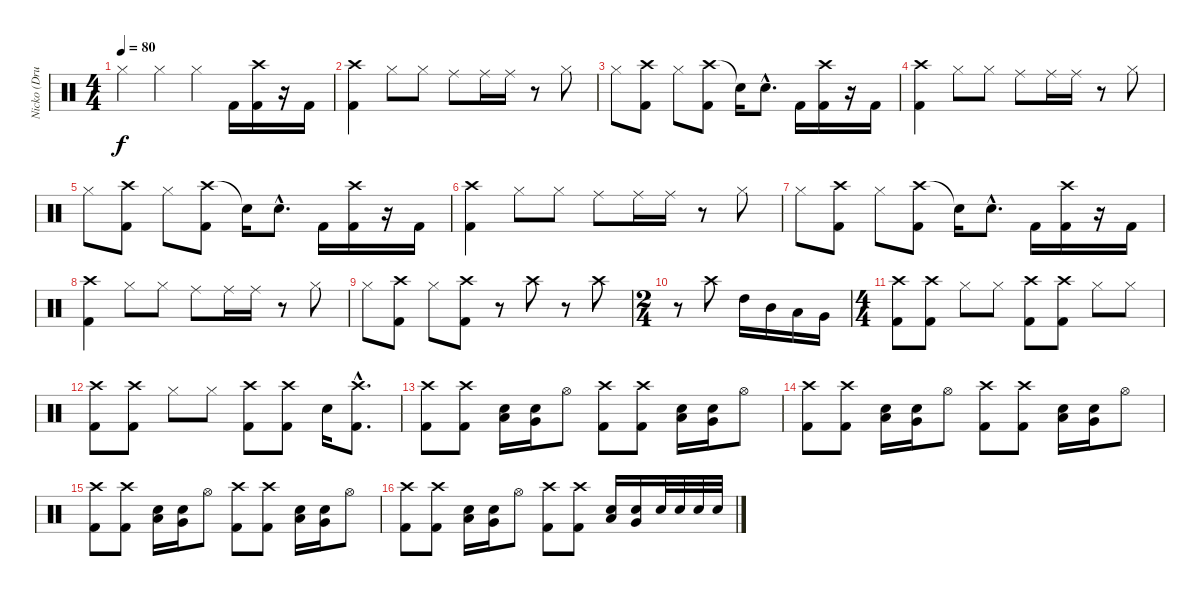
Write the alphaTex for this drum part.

\track ("Nicko (Drums)" "Nicko (Dru") {instrument percussion}
\staff {score}
\articulation defaults
\ts (4 4)
\tempo 80
\clef neutral
\ks c "Hi-Hat (closed)".4{dy f} "Hi-Hat (closed)".4 "Hi-Hat (closed)".4 "Kick (hit) 2".16
("Crash high (hit)" "Kick (hit) 2").16 r.16 "Kick (hit) 2".16 |
("Crash high (hit)" "Kick (hit) 2").4 "Hi-Hat (closed)".8 "Hi-Hat (closed)".8 "Ride (middle)".8 "Ride (middle)".16 "Ride (middle)".16 r.8 "Hi-Hat (closed)".8 |
"Hi-Hat (closed)".8 ("Crash high (hit)" "Kick (hit) 2").8 "Hi-Hat (closed)".8 ("Crash high (hit)" "Kick (hit) 2").8 "Snare (hit)"{t}.16 "Snare (hit) 2"{hac}.8{d} "Kick (hit) 2".16 ("Crash high (hit)" "Kick (hit) 2").16 r.16 "Kick (hit) 2".16 |
("Crash high (hit)" "Kick (hit) 2").4 "Hi-Hat (closed)".8 "Hi-Hat (closed)".8 "Ride (middle)".8 "Ride (middle)".16 "Ride (middle)".16 r.8 "Hi-Hat (closed)".8 |
"Hi-Hat (closed)".8 ("Crash high (hit)" "Kick (hit) 2").8 "Hi-Hat (closed)".8 ("Crash high (hit)" "Kick (hit) 2").8 "Snare (hit)"{t}.16 "Snare (hit) 2"{hac}.8{d} "Kick (hit) 2".16 ("Crash high (hit)" "Kick (hit) 2").16 r.16 "Kick (hit) 2".16 |
("Crash high (hit)" "Kick (hit) 2").4 "Hi-Hat (closed)".8 "Hi-Hat (closed)".8 "Ride (middle)".8 "Ride (middle)".16 "Ride (middle)".16 r.8 "Hi-Hat (closed)".8 |
"Hi-Hat (closed)".8 ("Crash high (hit)" "Kick (hit) 2").8 "Hi-Hat (closed)".8 ("Crash high (hit)" "Kick (hit) 2").8 "Snare (hit)"{t}.16 "Snare (hit) 2"{hac}.8{d} "Kick (hit) 2".16 ("Crash high (hit)" "Kick (hit) 2").16 r.16 "Kick (hit) 2".16 |
("Crash high (hit)" "Kick (hit) 2").4 "Hi-Hat (closed)".8 "Hi-Hat (closed)".8 "Ride (middle)".8 "Ride (middle)".16 "Ride (middle)".16 r.8 "Hi-Hat (closed)".8 |
"Hi-Hat (closed)".8 ("Crash high (hit)" "Kick (hit) 2").8 "Hi-Hat (closed)".8 ("Crash high (hit)" "Kick (hit) 2").8 r.8 "Crash high (hit)".8 r.8 "Crash high (hit)".8 |
\ts (2 4)
r.8 "Crash high (hit)".8 "High Tom (hit)".16 "Mid Tom (hit)".16 "Low Tom (hit)".16 "Very Low Tom (hit)".16 |
\ts (4 4)
("Crash high (hit)" "Kick (hit) 2").8 ("Crash high (hit)" "Kick (hit) 2").8 "Hi-Hat (closed)".8 "Hi-Hat (closed)".8 ("Crash high (hit)" "Kick (hit) 2").8 ("Crash high (hit)" "Kick (hit) 2").8 "Hi-Hat (closed)".8 "Hi-Hat (closed)".8 |
("Crash high (hit)" "Kick (hit) 2").8 ("Crash high (hit)" "Kick (hit) 2").8 "Hi-Hat (closed)".8 "Hi-Hat (closed)".8 ("Crash high (hit)" "Kick (hit) 2").8 ("Crash high (hit)" "Kick (hit) 2").8 "Snare (hit) 2".16 ("Crash high (hit)"{hac} "Kick (hit) 2"{hac}).8{d} |
("Kick (hit) 2" "Crash high (hit)").8 ("Kick (hit) 2" "Crash high (hit)").8 ("Snare (hit) 2" "Low Tom (hit)").16 ("Snare (hit) 2" "Very Low Tom (hit)").16 "Hi-Hat (open)".8 ("Kick (hit) 2" "Crash high (hit)").8 ("Kick (hit) 2" "Crash high (hit)").8 ("Snare (hit) 2" "Low Tom (hit)").16 ("Snare (hit) 2" "Very Low Tom (hit)").16 "Hi-Hat (open)".8 |
("Kick (hit) 2" "Crash high (hit)").8 ("Kick (hit) 2" "Crash high (hit)").8 ("Snare (hit) 2" "Low Tom (hit)").16 ("Snare (hit) 2" "Very Low Tom (hit)").16 "Hi-Hat (open)".8 ("Kick (hit) 2" "Crash high (hit)").8 ("Kick (hit) 2" "Crash high (hit)").8 ("Snare (hit) 2" "Low Tom (hit)").16 ("Snare (hit) 2" "Very Low Tom (hit)").16 "Hi-Hat (open)".8 |
("Kick (hit) 2" "Crash high (hit)").8 ("Kick (hit) 2" "Crash high (hit)").8 ("Snare (hit) 2" "Low Tom (hit)").16 ("Snare (hit) 2" "Very Low Tom (hit)").16 "Hi-Hat (open)".8 ("Kick (hit) 2" "Crash high (hit)").8 ("Kick (hit) 2" "Crash high (hit)").8 ("Snare (hit) 2" "Low Tom (hit)").16 ("Snare (hit) 2" "Very Low Tom (hit)").16 "Hi-Hat (open)".8 |
("Kick (hit) 2" "Crash high (hit)").8 ("Kick (hit) 2" "Crash high (hit)").8 ("Snare (hit) 2" "Low Tom (hit)").16 ("Snare (hit) 2" "Very Low Tom (hit)").16 "Hi-Hat (open)".8 ("Kick (hit) 2" "Crash high (hit)").8 ("Kick (hit) 2" "Crash high (hit)").8 ("Snare (hit) 2" "Low Tom (hit)").16 ("Snare (hit) 2" "Very Low Tom (hit)").16 "Snare (hit) 2".32 "Snare (hit) 2".32 "Snare (hit) 2".32 "Snare (hit) 2".32
